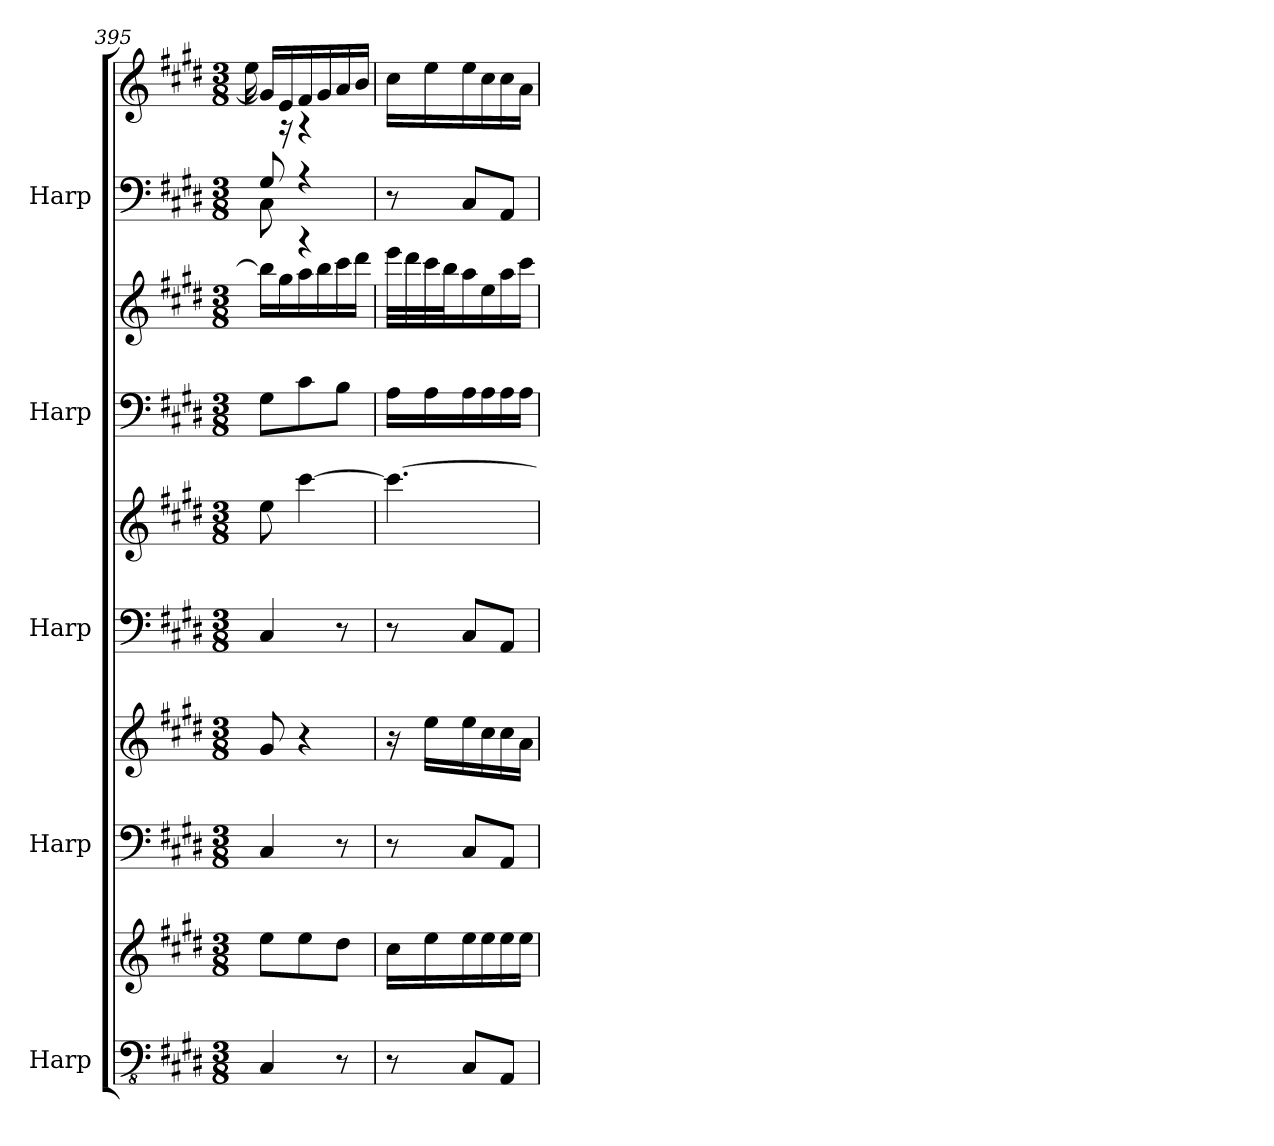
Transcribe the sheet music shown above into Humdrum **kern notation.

**kern	**kern	**kern	**kern	**kern	**kern	**kern	**kern	**kern	**kern
*part5	*part5	*part4	*part4	*part3	*part3	*part2	*part2	*part1	*part1
*staff10	*staff9	*staff8	*staff7	*staff6	*staff5	*staff4	*staff3	*staff2	*staff1
*I"Harp	*	*I"Harp	*	*I"Harp	*	*I"Harp	*	*I"Harp	*
*I'Hp	*	*I'Hp	*	*I'Hp	*	*I'Hp	*	*I'Hp	*
*clefFv4	*clefG2	*clefF4	*clefG2	*clefF4	*clefG2	*clefF4	*clefG2	*clefF4	*clefG2
*k[f#c#g#d#]	*k[f#c#g#d#]	*k[f#c#g#d#]	*k[f#c#g#d#]	*k[f#c#g#d#]	*k[f#c#g#d#]	*k[f#c#g#d#]	*k[f#c#g#d#]	*k[f#c#g#d#]	*k[f#c#g#d#]
*M3/8	*M3/8	*M3/8	*M3/8	*M3/8	*M3/8	*M3/8	*M3/8	*M3/8	*M3/8
=395	=395	=395	=395	=395	=395	=395	=395	=395	=395
*	*	*	*	*	*	*	*	*^	*^
4CC#/	8ee\L	4C#/	8g#/	4C#/	8ee\	8G#\L	16bb\LL]	8G#/	8C#\	16g#/LL]	16ee\
.	.	.	.	.	.	.	16gg#\	.	.	16e/	16r
.	8ee\	.	4r	.	[4ccc#\	8c#\	16aa\	4r	4rCC	16f#/	4r
.	.	.	.	.	.	.	16bb\	.	.	16g#/	.
8r	8dd#\J	8r	.	8r	.	8B\J	16ccc#\	.	.	16a/	.
.	.	.	.	.	.	.	16ddd#\JJ	.	.	16b/JJ	.
*	*	*	*	*	*	*	*	*v	*v	*	*
*	*	*	*	*	*	*	*	*	*v	*v
=396	=396	=396	=396	=396	=396	=396	=396	=396	=396
8r	16cc#\LL	8r	16r	8r	4.ccc#\_	16A\LL	32eee\LLL	8r	16cc#\LL
.	.	.	.	.	.	.	32ddd#\	.	.
.	16ee\	.	16ee\LL	.	.	16A\	32ccc#\	.	16ee\
.	.	.	.	.	.	.	32bb\J	.	.
8CC#/L	16ee\	8C#/L	16ee\	8C#/L	.	16A\	16aa\	8C#/L	16ee\
.	16ee\	.	16cc#\	.	.	16A\	16ee\	.	16cc#\
8AAA/J	16ee\	8AA/J	16cc#\	8AA/J	.	16A\	16aa\	8AA/J	16cc#\
.	16ee\JJ	.	16a\JJ	.	.	16A\JJ	16ccc#\JJ	.	16a\JJ
=	=	=	=	=	=	=	=	=	=
*-	*-	*-	*-	*-	*-	*-	*-	*-	*-
